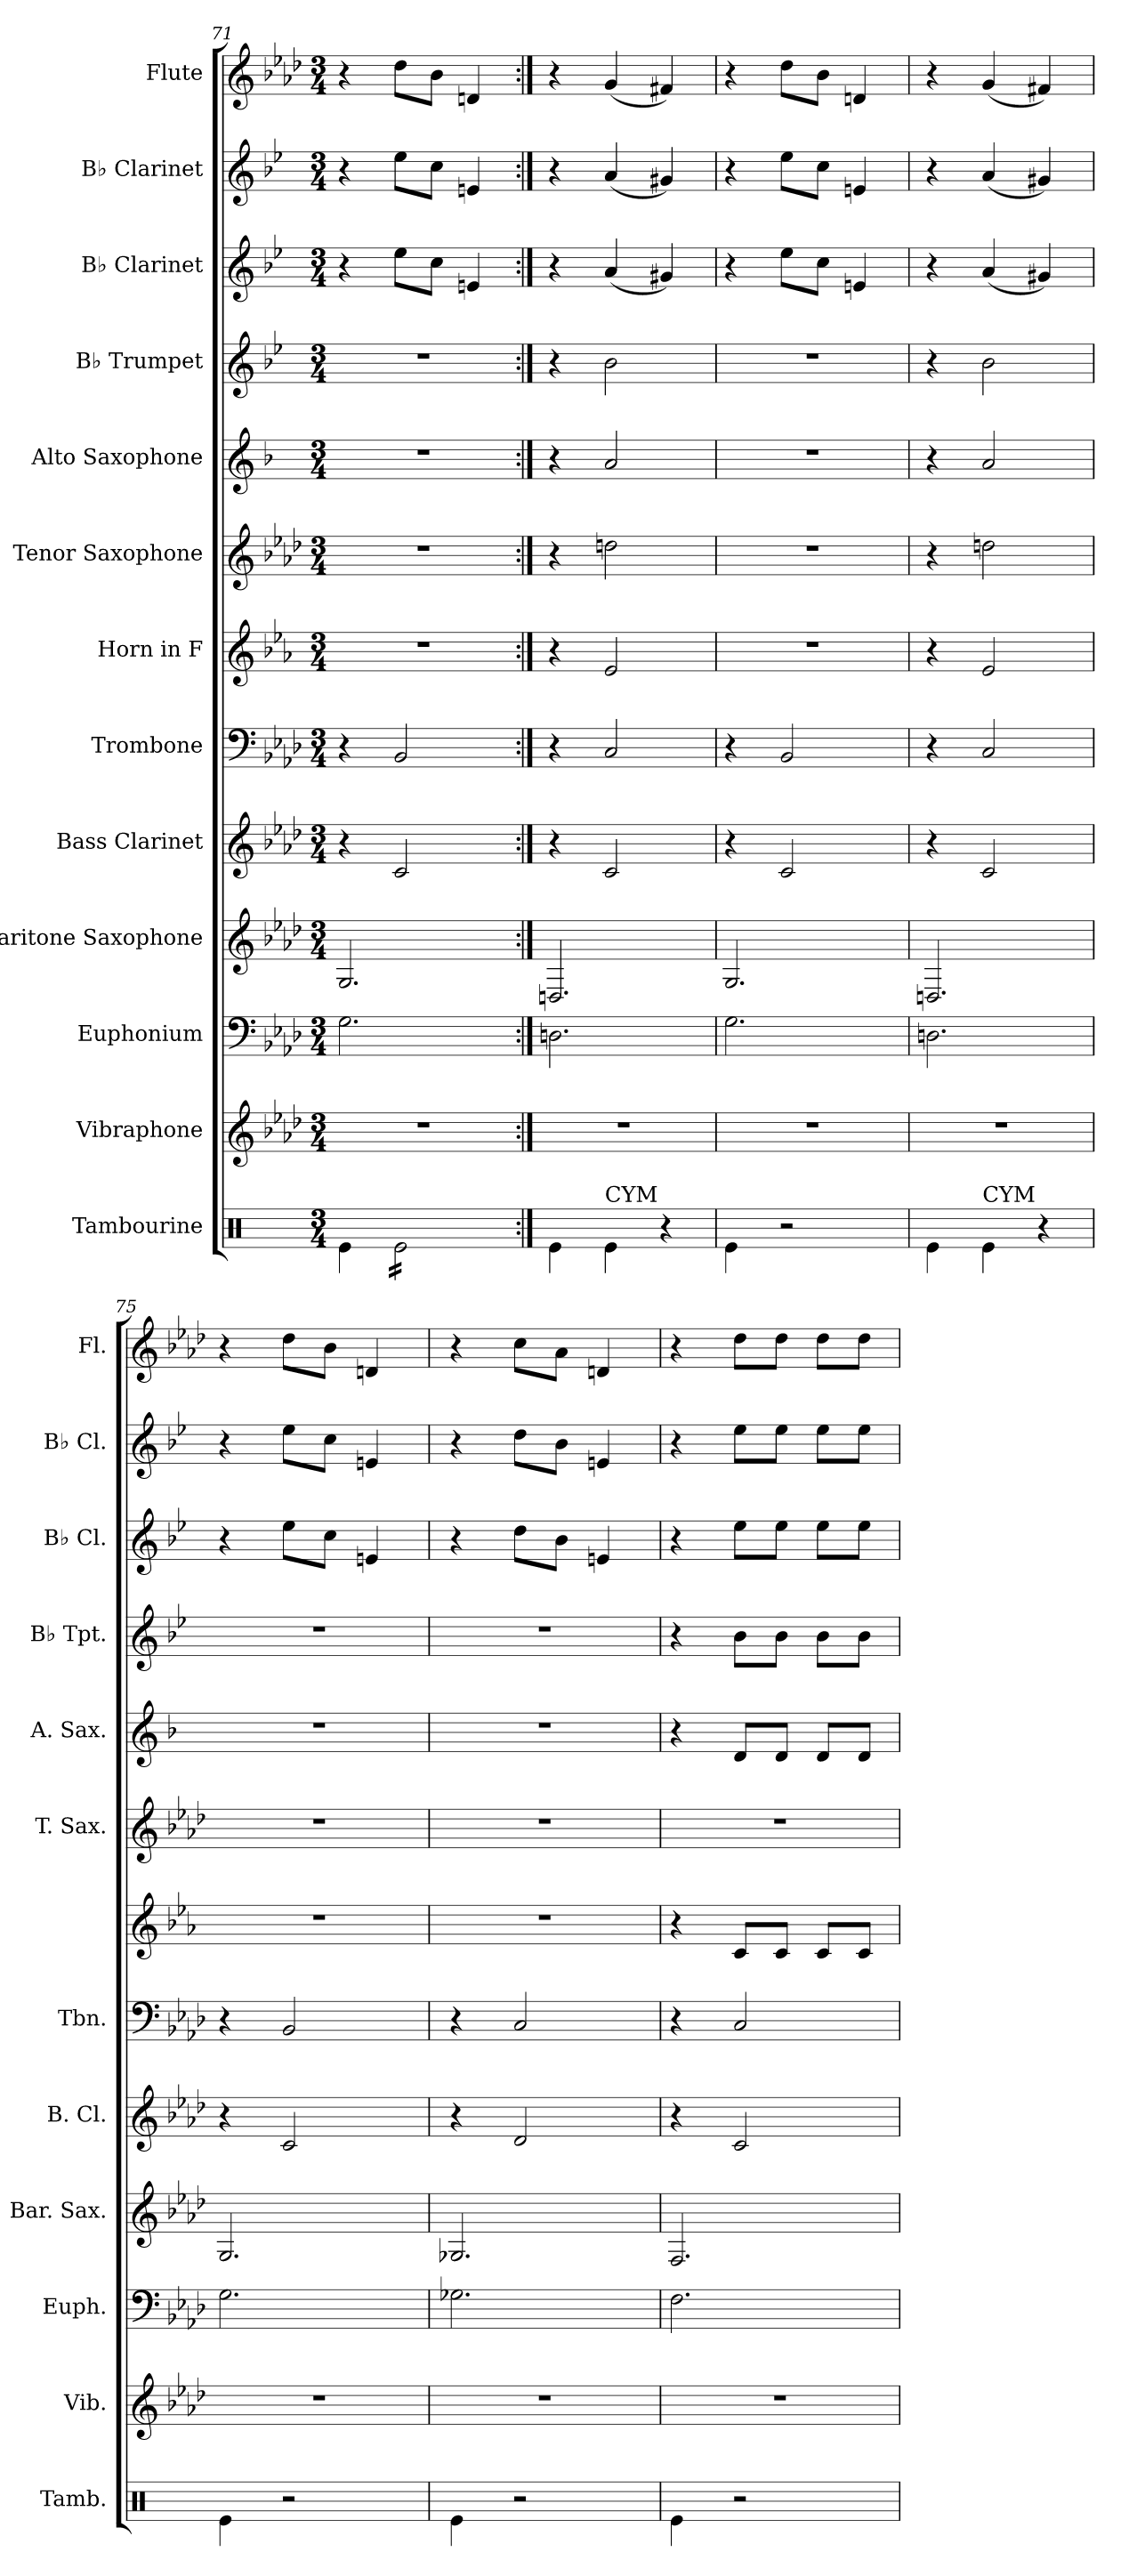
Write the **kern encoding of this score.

**kern	**kern	**kern	**kern	**kern	**kern	**kern	**kern	**kern	**kern	**kern	**kern	**kern
*part13	*part12	*part11	*part10	*part9	*part8	*part7	*part6	*part5	*part4	*part3	*part2	*part1
*staff13	*staff12	*staff11	*staff10	*staff9	*staff8	*staff7	*staff6	*staff5	*staff4	*staff3	*staff2	*staff1
*I"Tambourine	*I"Vibraphone	*I"Euphonium	*I"Baritone Saxophone	*I"Bass Clarinet	*I"Trombone	*I"Horn in F	*I"Tenor Saxophone	*I"Alto Saxophone	*I"B♭ Trumpet	*I"B♭ Clarinet	*I"B♭ Clarinet	*I"Flute
*I'Tamb.	*I'Vib.	*I'Euph.	*I'Bar. Sax.	*I'B. Cl.	*I'Tbn.	*	*I'T. Sax.	*I'A. Sax.	*I'B♭ Tpt.	*I'B♭ Cl.	*I'B♭ Cl.	*I'Fl.
*clefX	*clefG2	*clefF4	*clefG2	*clefG2	*clefF4	*clefG2	*clefG2	*clefG2	*clefG2	*clefG2	*clefG2	*clefG2
*	*	*	*ITrd12c21	*ITrd8c14	*	*ITrd4c7	*ITrd8c14	*ITrd5c9	*ITrd1c2	*ITrd1c2	*ITrd1c2	*
*k[]	*k[b-e-a-d-]	*k[b-e-a-d-]	*k[b-e-a-d-]	*k[b-e-a-d-]	*k[b-e-a-d-]	*k[b-e-a-d-]	*k[b-e-a-d-]	*k[b-e-a-d-]	*k[b-e-a-d-]	*k[b-e-a-d-]	*k[b-e-a-d-]	*k[b-e-a-d-]
*M3/4	*M3/4	*M3/4	*M3/4	*M3/4	*M3/4	*M3/4	*M3/4	*M3/4	*M3/4	*M3/4	*M3/4	*M3/4
=71	=71	=71	=71	=71	=71	=71	=71	=71	=71	=71	=71	=71
4Re\	2.r	2.G\	2.GG/	4r	4r	2.r	2.r	2.r	2.r	4r	4r	4r
*tremolo	*	*	*	*	*	*	*	*	*	*	*	*
16Re\LL	.	.	.	2C/	2BB-/	.	.	.	.	8dd-\L	8dd-\L	8dd-\L
16Re\	.	.	.	.	.	.	.	.	.	.	.	.
16Re\	.	.	.	.	.	.	.	.	.	8b-\J	8b-\J	8b-\J
16Re\	.	.	.	.	.	.	.	.	.	.	.	.
16Re\	.	.	.	.	.	.	.	.	.	4dn/	4dn/	4dn/
16Re\	.	.	.	.	.	.	.	.	.	.	.	.
16Re\	.	.	.	.	.	.	.	.	.	.	.	.
16Re\JJ	.	.	.	.	.	.	.	.	.	.	.	.
*Xtremolo	*	*	*	*	*	*	*	*	*	*	*	*
=72:|!	=72:|!	=72:|!	=72:|!	=72:|!	=72:|!	=72:|!	=72:|!	=72:|!	=72:|!	=72:|!	=72:|!	=72:|!
4Re\	2.r	2.Dn\	2.DDn/	4r	4r	4r	4r	4r	4r	4r	4r	4r
!LO:TX:a:t=CYM	!	!	!	!	!	!	!	!	!	!	!	!
4Re\	.	.	.	2C/	2C/	2A-/	2dn\	2c/	2a-\	(4g/	(4g/	(4g/
4r	.	.	.	.	.	.	.	.	.	4f#X/)	4f#X/)	4f#X/)
=73	=73	=73	=73	=73	=73	=73	=73	=73	=73	=73	=73	=73
4Re\	2.r	2.G\	2.GG/	4r	4r	2.r	2.r	2.r	2.r	4r	4r	4r
2r	.	.	.	2C/	2BB-/	.	.	.	.	8dd-\L	8dd-\L	8dd-\L
.	.	.	.	.	.	.	.	.	.	8b-\J	8b-\J	8b-\J
.	.	.	.	.	.	.	.	.	.	4dn/	4dn/	4dn/
=74	=74	=74	=74	=74	=74	=74	=74	=74	=74	=74	=74	=74
4Re\	2.r	2.Dn\	2.DDn/	4r	4r	4r	4r	4r	4r	4r	4r	4r
!LO:TX:a:t=CYM	!	!	!	!	!	!	!	!	!	!	!	!
4Re\	.	.	.	2C/	2C/	2A-/	2dn\	2c/	2a-\	(4g/	(4g/	(4g/
4r	.	.	.	.	.	.	.	.	.	4f#X/)	4f#X/)	4f#X/)
=75	=75	=75	=75	=75	=75	=75	=75	=75	=75	=75	=75	=75
4Re\	2.r	2.G\	2.GG/	4r	4r	2.r	2.r	2.r	2.r	4r	4r	4r
2r	.	.	.	2C/	2BB-/	.	.	.	.	8dd-\L	8dd-\L	8dd-\L
.	.	.	.	.	.	.	.	.	.	8b-\J	8b-\J	8b-\J
.	.	.	.	.	.	.	.	.	.	4dn/	4dn/	4dn/
!!LO:PB:g=z
=76	=76	=76	=76	=76	=76	=76	=76	=76	=76	=76	=76	=76
4Re\	2.r	2.G-X\	2.GG-X/	4r	4r	2.r	2.r	2.r	2.r	4r	4r	4r
2r	.	.	.	2D-/	2C/	.	.	.	.	8cc\L	8cc\L	8cc\L
.	.	.	.	.	.	.	.	.	.	8a-\J	8a-\J	8a-\J
.	.	.	.	.	.	.	.	.	.	4dn/	4dn/	4dn/
=77	=77	=77	=77	=77	=77	=77	=77	=77	=77	=77	=77	=77
4Re\	2.r	2.F\	2.FF/	4r	4r	4r	2.r	4r	4r	4r	4r	4r
2r	.	.	.	2C/	2C/	8F/L	.	8F/L	8a-\L	8dd-\L	8dd-\L	8dd-\L
.	.	.	.	.	.	8F/J	.	8F/J	8a-\J	8dd-\J	8dd-\J	8dd-\J
.	.	.	.	.	.	8F/L	.	8F/L	8a-\L	8dd-\L	8dd-\L	8dd-\L
.	.	.	.	.	.	8F/J	.	8F/J	8a-\J	8dd-\J	8dd-\J	8dd-\J
=	=	=	=	=	=	=	=	=	=	=	=	=
*-	*-	*-	*-	*-	*-	*-	*-	*-	*-	*-	*-	*-
